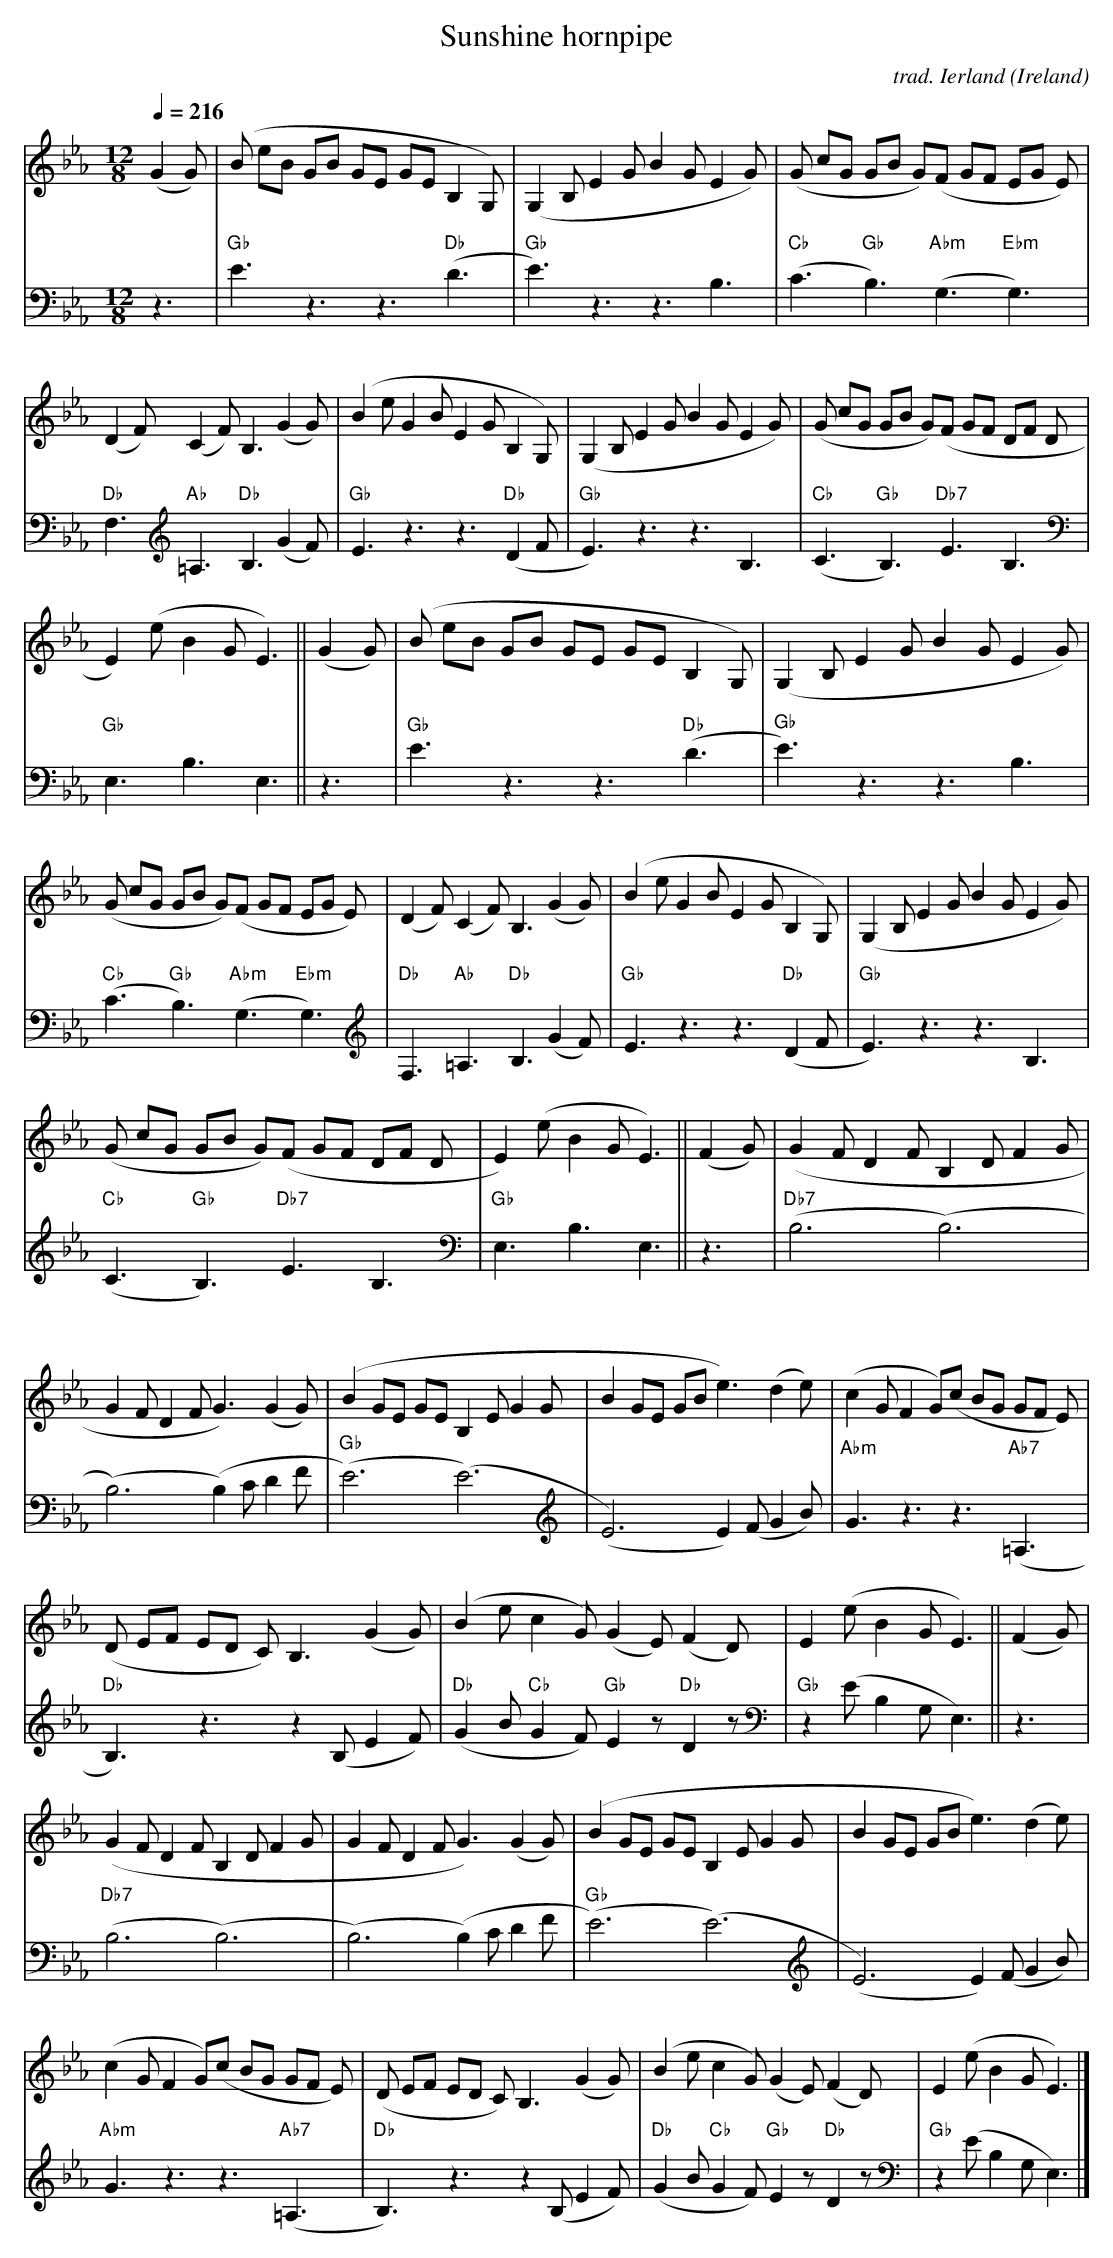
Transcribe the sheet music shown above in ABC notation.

X:1
T:Sunshine hornpipe
C:trad. Ierland
O:Ireland
M:12/8
L:1/8
Q:1/4=216
K:Eb
V:1
(G2 G)|(B eB GB GE GE B,2 G,)|(G,2 B,E2 GB2 GE2 G)|(G cG GB G)(F GF EG E)|
(D2 F)(C2 F)B,3 (G2 G)|(B2 eG2 BE2 GB,2 G,)|(G,2 B,E2 GB2 GE2 G)|(G cG GB G)(F GF DF D|
E2) (eB2 GE3) ||(G2 G)|(B eB GB GE GE B,2 G,)|(G,2 B,E2 GB2 GE2 G)|
(G cG GB G)(F GF EG E)|(D2 F)(C2 F)B,3 (G2 G)|(B2 eG2 BE2 GB,2 G,)|(G,2 B,E2 GB2 GE2 G)|
(G cG GB G)(F GF DF D|E2) (eB2 GE3) ||(F2 G)|(G2 FD2 FB,2 DF2 G|
G2 FD2 FG3) (G2 G)|(B2 GE GE B,2 EG2 G|B2 GE GB e3) (d2 e)|(c2 GF2 G)(c BG GF E)|
(D EF ED C)B,3 (G2 G)|(B2 ec2 G)(G2 E)(F2 D)|E2 (eB2 GE3) ||(F2 G)|
(G2 FD2 FB,2 DF2 G|G2 FD2 FG3) (G2 G)|(B2 GE GE B,2 EG2 G|B2 GE GB e3) (d2 e)|
(c2 GF2 G)(c BG GF E)|(D EF ED C)B,3 (G2 G)|(B2 ec2 G)(G2 E)(F2 D)|E2 (eB2 GE3) |]
V:2          %II
z3 |"Gb" E3 z3 z3 "Db" (D3 |"Gb" E3) z3 z3 B,3 |"Cb" (C3 "Gb" B,3) "Abm" (G,3 "Ebm" G,3) |
"Db" F,3 "Ab" =A,3 "Db" B,3 (G2 F)|"Gb" E3 z3 z3 "Db" (D2 F|"Gb" E3) z3 z3 B,3 |"Cb" (C3 "Gb" B,3) "Db7" E3 B,3 |
"Gb" E,3 B,3 E,3 ||z3 |"Gb" E3 z3 z3 "Db" (D3 |"Gb" E3) z3 z3 B,3 |
"Cb" (C3 "Gb" B,3) "Abm" (G,3 "Ebm" G,3) |"Db" F,3 "Ab" =A,3 "Db" B,3 (G2 F)|"Gb" E3 z3 z3 "Db" (D2 F|"Gb" E3) z3 z3 B,3 |
"Cb" (C3 "Gb" B,3) "Db7" E3 B,3 |"Gb" E,3 B,3 E,3 ||z3 |"Db7" (B,6 (B,6) |
(B,6) (B,2) CD2 F|"Gb" (E6) (E6) |(E6) E2) (FG2 B)|"Abm" G3 z3 z3 "Ab7" (=A,3 |
"Db" B,3) z3 z2 (B,E2 F)|"Db" (G2 B"Cb" G2 F)"Gb" E2 z"Db" D2 z|"Gb" z2 (EB,2 G,E,3) ||z3 |
"Db7" (B,6 (B,6) |(B,6) (B,2) CD2 F|"Gb" (E6) (E6) |(E6) E2) (FG2 B)|
"Abm" G3 z3 z3 "Ab7" (=A,3 |"Db" B,3) z3 z2 (B,E2 F)|"Db" (G2 B"Cb" G2 F)"Gb" E2 z"Db" D2 z|"Gb" z2 (EB,2 G,E,3) |]
